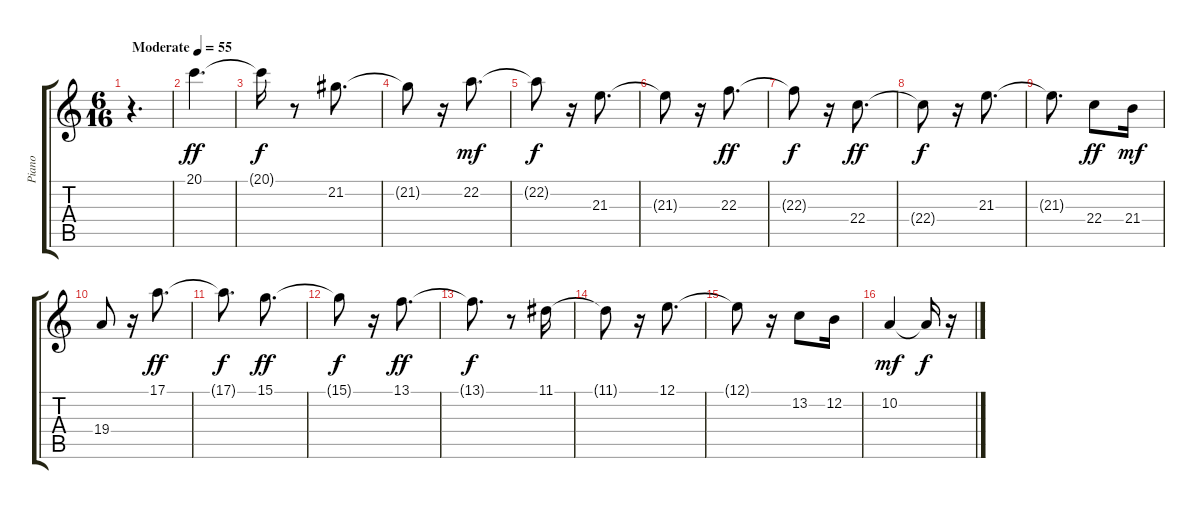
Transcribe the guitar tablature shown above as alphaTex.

\track ("Piano" "Piano") {instrument brightacousticpiano}
\staff {score tabs}
\tuning (E4 B3 G3 D3 A2 E2) {hide}
\ts (6 16)
\tempo (55 "Moderate")
\clef g2
\ks c
r.4{d dy ff instrument brightacousticpiano} |
20.1.4{d} |
20.1{t}.16{dy f} r.8 21.2.8{d} |
21.2{t}.8 r.16 22.2.8{d dy mf} |
22.2{t}.8{dy f} r.16 21.3.8{d} |
21.3{t}.8 r.16 22.3.8{d dy ff} |
22.3{t}.8{dy f} r.16 22.4.8{d dy ff} |
22.4{t}.8{dy f} r.16 21.3.8{d} |
21.3{t}.8{d} 22.4.8{dy ff} 21.4.16{dy mf} |
19.4.8 r.16 17.1.8{d dy ff} |
17.1{t}.8{d dy f} 15.1.8{d dy ff} |
15.1{t}.8{dy f} r.16 13.1.8{d dy ff} |
13.1{t}.8{d dy f} r.8 11.1.16 |
11.1{t}.8 r.16 12.1.8{d} |
12.1{t}.8 r.16 13.2.8 12.2.16 |
10.2.4{dy mf} 10.2{t}.16{dy f} r.16
